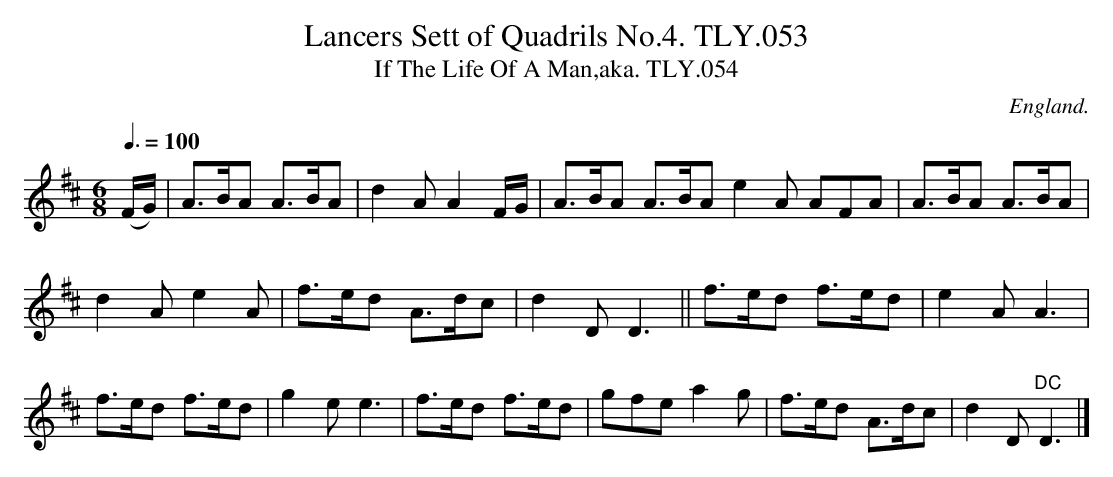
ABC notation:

X:1
T:Lancers Sett of Quadrils No.4. TLY.053
T:If The Life Of A Man,aka. TLY.054
M:6/8
L:1/8
Q:3/8=100
O:England.
K:D
(F/G/)|A>BA A>BA|d2A A2 F/2G/2|A>BA A>BA e2 A AFA| A>BA A>BA|
d2A e2A| f>ed A>dc| d2 D D3||f>ed f>ed| e2A A3|
f>ed f>ed| g2e e3| f>ed f>ed| gfe a2 g| f>ed A>dc| d2 D"^DC" D3|]
